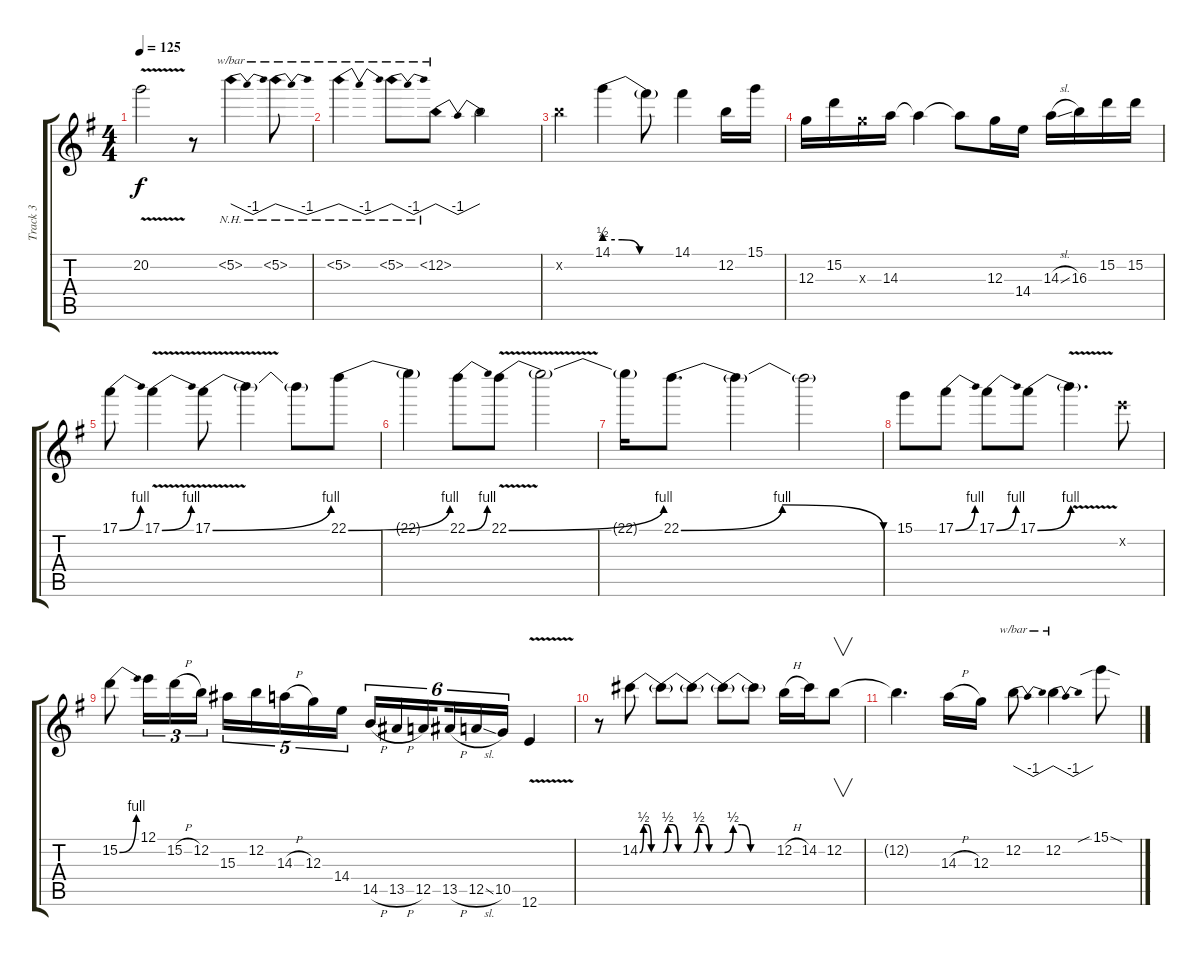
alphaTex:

\track ("Track 3" "Track 3") {instrument overdrivenguitar}
\staff {score tabs}
\tuning (E4 B3 G3 D3 A2 E2) {hide}
\ts (4 4)
\tempo 125
\clef g2
\ks g
20.2{v t}.2{dy f} r.8 5.2{nh}.4{tbe (dip default 0 0 30 -4 60 0)} 5.2{nh}.8{tbe (dip default 0 0 30 -4 60 0)} |
5.2{nh}.4{tbe (dip default 0 0 30 -4 60 0)} 5.2{nh}.8{tbe (dip default 0 0 30 -4 60 0)} 12.2{nh}.8{tbe (dip default 0 0 30 -4 60 0)} 12.2{t}.2 |
12.2{x}.4 14.1{be (custom 0 2 15 2 30 0 60 0)}.4 14.1{t}.8 14.1.4 12.2.16 15.1.16 |
12.3.16 15.2.16 12.3{x}.16 14.3.16 14.3{t}.4 14.3{t}.8 12.3.16 14.4.16 14.3{sl}.16 16.3.16 15.2.16 15.2.16 |
17.1{be (bend 0 0 60 4)}.8 17.1{be (bend 0 0 60 4) v}.4 17.1{be (bend 0 0 60 4) v}.8 17.1{t}.4 17.1{t}.8 22.1{be (bend 0 0 60 4)}.8 |
22.1{t}.4 22.1{be (bend 0 0 60 4)}.8 22.1{be (bend 0 0 60 4) v}.8 22.1{t}.2 |
22.1{t}.16 22.1{be (bendrelease 0 0 15 4 15 4 60 0)}.8{d} 22.1{t}.4 22.1{t}.2 |
15.1.8 17.1{be (bend 0 0 60 4)}.8 17.1{be (bend 0 0 60 4)}.8 17.1{be (bend 0 0 60 4)}.8 17.1{v t}.4{d} 17.2{x}.8 |
15.2{be (bend 0 0 60 4)}.8 12.1.16{tu (3 2)} 15.2{h}.16{tu (3 2)} 12.2.16{tu (3 2)} 15.3.16{tu (5 4)} 12.2.16{tu (5 4)} 14.3{h}.16{tu (5 4)} 12.3.16{tu (5 4)} 14.4.16{tu (5 4)} 14.5{h}.16{tu (6 4)} 13.5{h}.16{tu (6 4)} 12.5.16{tu (6 4) beam splitsecondary} 13.5{h}.16{tu (6 4)} 12.5{sl}.16{tu (6 4)} 10.5.16{tu (6 4)} 12.6{v}.4 |
r.8 14.2{be (custom 0 0 10 2 20 2 30 0 60 0)}.8 14.2{be (custom 0 0 10 2 20 2 30 0 60 0) t}.8 14.2{be (custom 0 0 10 2 20 2 30 0 60 0) t}.8 14.2{be (custom 0 0 10 2 20 2 30 0 60 0) t}.8 14.2{t}.8 12.2{h}.16 14.2.16 12.2.8{v} |
12.2{t}.4{d} 14.3{h}.16 12.3.16 12.2.8{tbe (dip default 0 0 30 -4 60 0)} 12.2.4{tbe (dip default 0 0 30 -4 60 0)} 15.1{sib sod}.8
